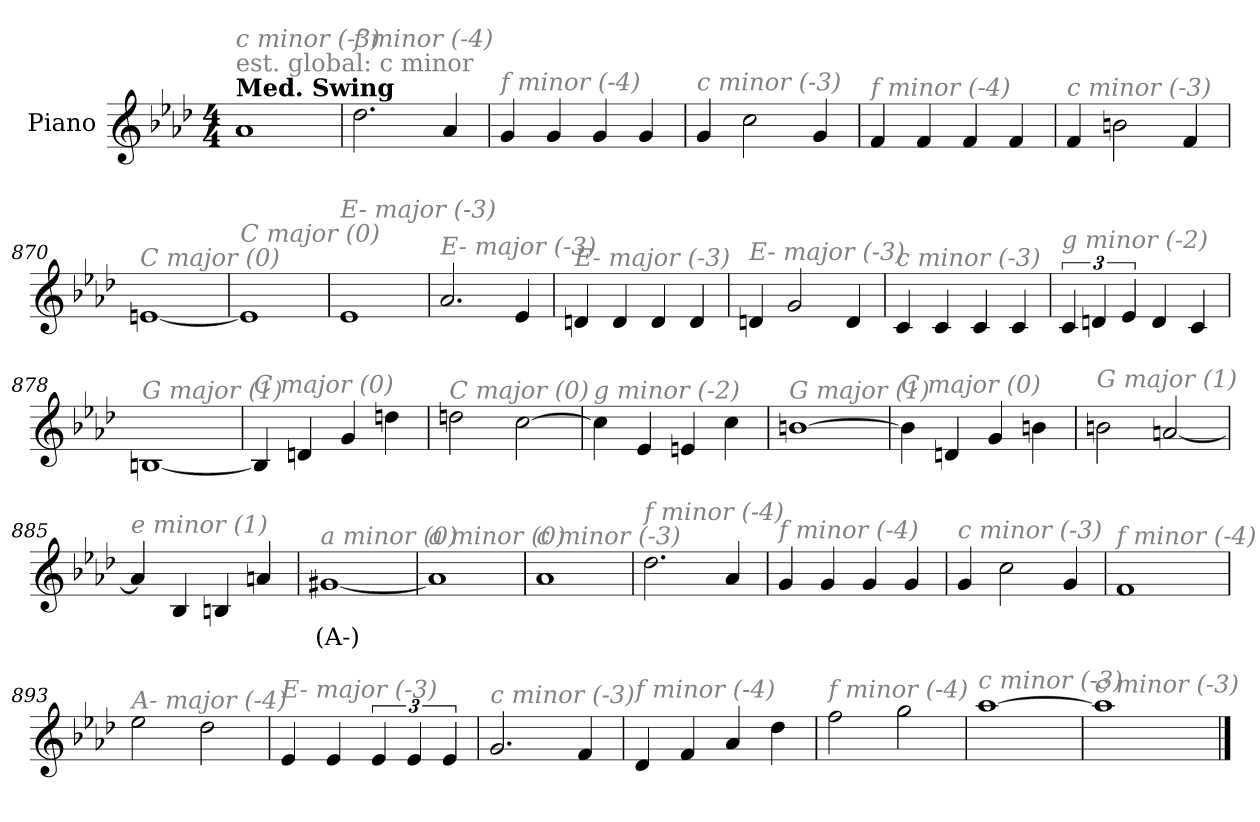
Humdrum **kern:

**kern	**text
*part1	*part1
*staff1	*staff1
*I"Piano	*
*I'Pno.	*
*clefG2	*
*k[b-e-a-d-]	*
*M4/4	*
=1	=1
!LO:TX:a:B:t=Med. Swing	!
!LO:TX:a:color=#808080:t=est. global&colon; c minor	!
!LO:TX:i:color=#808080:t=c minor (-3)	!
1a-	.
=865	=865
!LO:TX:i:color=#808080:t=f minor (-4)	!
2.dd-\	.
4a-/	.
=866	=866
!LO:TX:i:color=#808080:t=f minor (-4)	!
4g/	.
4g/	.
4g/	.
4g/	.
=867	=867
!LO:TX:i:color=#808080:t=c minor (-3)	!
4g/	.
2cc\	.
4g/	.
!!LO:LB:g=z
=868	=868
!LO:TX:i:color=#808080:t=f minor (-4)	!
4f/	.
4f/	.
4f/	.
4f/	.
=869	=869
!LO:TX:i:color=#808080:t=c minor (-3)	!
4f/	.
2bn\	.
4f/	.
=870	=870
!LO:TX:i:color=#808080:t=C major (0)	!
[1en	.
=871	=871
!LO:TX:i:color=#808080:t=C major (0)	!
1e]	.
!!LO:LB:g=z
=872	=872
!LO:TX:i:color=#808080:t=E- major (-3)	!
1e-	.
=873	=873
!LO:TX:i:color=#808080:t=E- major (-3)	!
2.a-/	.
4e-/	.
=874	=874
!LO:TX:i:color=#808080:t=E- major (-3)	!
4dn/	.
4d/	.
4d/	.
4d/	.
=875	=875
!LO:TX:i:color=#808080:t=E- major (-3)	!
4dn/	.
2g/	.
4d/	.
!!LO:LB:g=z
=876	=876
!LO:TX:i:color=#808080:t=c minor (-3)	!
4c/	.
4c/	.
4c/	.
4c/	.
=877	=877
!LO:TX:i:color=#808080:t=g minor (-2)	!
6c/	.
6dn/	.
6e-/	.
4d/	.
4c/	.
=878	=878
!LO:TX:i:color=#808080:t=G major (1)	!
[1Bn	.
=879	=879
!LO:TX:i:color=#808080:t=C major (0)	!
4B/]	.
4dn/	.
4g/	.
4ddn\	.
!!LO:LB:g=z
=880	=880
!LO:TX:i:color=#808080:t=C major (0)	!
2ddn\	.
[2cc\	.
=881	=881
!LO:TX:i:color=#808080:t=g minor (-2)	!
4cc\]	.
4e-/	.
4en/	.
4cc\	.
=882	=882
!LO:TX:i:color=#808080:t=G major (1)	!
[1bn	.
=883	=883
!LO:TX:i:color=#808080:t=C major (0)	!
4b\]	.
4dn/	.
4g/	.
4bn\	.
!!LO:LB:g=z
=884	=884
!LO:TX:i:color=#808080:t=G major (1)	!
2bn\	.
[2an/	.
=885	=885
!LO:TX:i:color=#808080:t=e minor (1)	!
4a/]	.
4B-/	.
4Bn/	.
4an/	.
=886	=886
!LO:TX:i:color=#808080:t=a minor (0)	!
[1g#Xi	(A-)
=887	=887
!LO:TX:i:color=#808080:t=a minor (0)	!
1a-]	.
!!LO:LB:g=z
=888	=888
!LO:TX:i:color=#808080:t=c minor (-3)	!
1a-	.
=889	=889
!LO:TX:i:color=#808080:t=f minor (-4)	!
2.dd-\	.
4a-/	.
=890	=890
!LO:TX:i:color=#808080:t=f minor (-4)	!
4g/	.
4g/	.
4g/	.
4g/	.
=891	=891
!LO:TX:i:color=#808080:t=c minor (-3)	!
4g/	.
2cc\	.
4g/	.
!!LO:LB:g=z
=892	=892
!LO:TX:i:color=#808080:t=f minor (-4)	!
1f	.
=893	=893
!LO:TX:i:color=#808080:t=A- major (-4)	!
2ee-\	.
2dd-\	.
=894	=894
!LO:TX:i:color=#808080:t=E- major (-3)	!
4e-/	.
4e-/	.
6e-/	.
6e-/	.
6e-/	.
=895	=895
!LO:TX:i:color=#808080:t=c minor (-3)	!
2.g/	.
4f/	.
!!LO:LB:g=z
=896	=896
!LO:TX:i:color=#808080:t=f minor (-4)	!
4d-/	.
4f/	.
4a-/	.
4dd-\	.
=897	=897
!LO:TX:i:color=#808080:t=f minor (-4)	!
2ff\	.
2gg\	.
=898	=898
!LO:TX:i:color=#808080:t=c minor (-3)	!
[1aa-	.
=899	=899
!LO:TX:i:color=#808080:t=c minor (-3)	!
1aa-]	.
==	==
*-	*-
